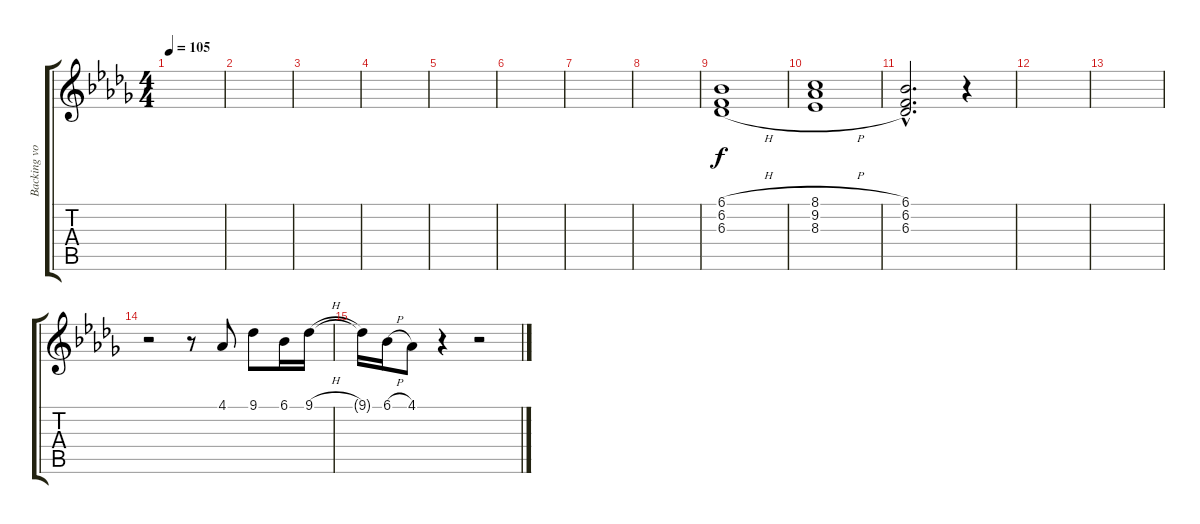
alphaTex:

\track ("Backing vocals" "Backing vo") {instrument choiraahs}
\staff {score tabs}
\tuning (E4 B3 G3 D3 A2 E2) {hide}
\ts (4 4)
\tempo 105
\clef g2
\ks db
|
|
|
|
|
|
|
|
(6.1{h} 6.2{h} 6.3{h}).1{volume 11 instrument choiraahs} |
(8.1{h} 9.2{h} 8.3{h}).1 |
(6.1{hac} 6.2{hac} 6.3{hac}).2{d} r.4 |
|
|
r.2 r.8 4.1.8{volume 16 instrument tenorsax} 9.1.8 6.1.16 9.1{h}.16 |
9.1{t}.16 6.1{h}.16 4.1.8 r.4 r.2
